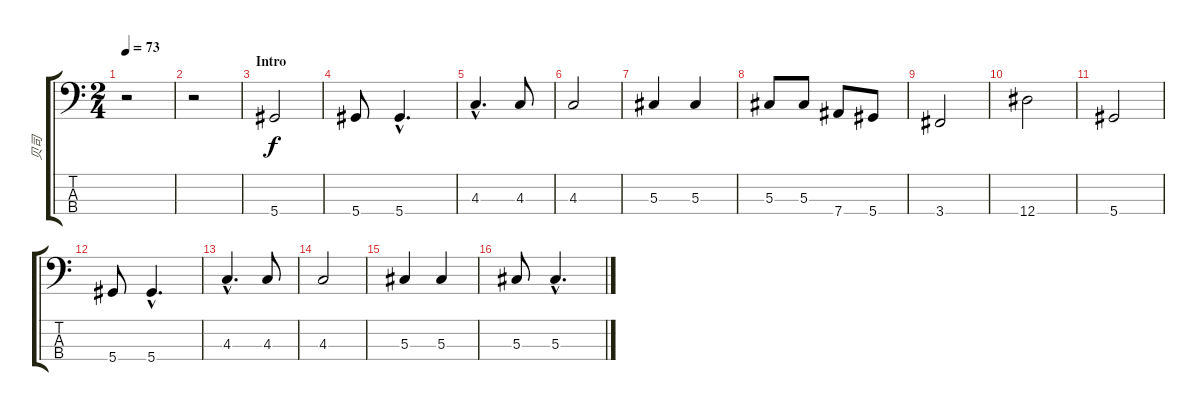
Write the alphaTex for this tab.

\track ("贝司" "贝司") {instrument electricbassfinger}
\staff {score tabs}
\tuning (Gb2 Db2 Ab1 Eb1) {hide}
\ts (2 4)
\tempo 73
\clef f4
\ks c
r.2{dy f instrument electricbassfinger} |
r.2 |
\section ("" "Intro")
5.4.2 |
5.4.8 5.4{hac}.4{d} |
4.3{hac}.4{d} 4.3.8 |
4.3.2 |
5.3.4 5.3.4 |
5.3.8 5.3.8 7.4.8 5.4.8 |
3.4.2 |
12.4.2 |
5.4.2 |
5.4.8 5.4{hac}.4{d} |
4.3{hac}.4{d} 4.3.8 |
4.3.2 |
5.3.4 5.3.4 |
5.3.8 5.3{hac}.4{d}
